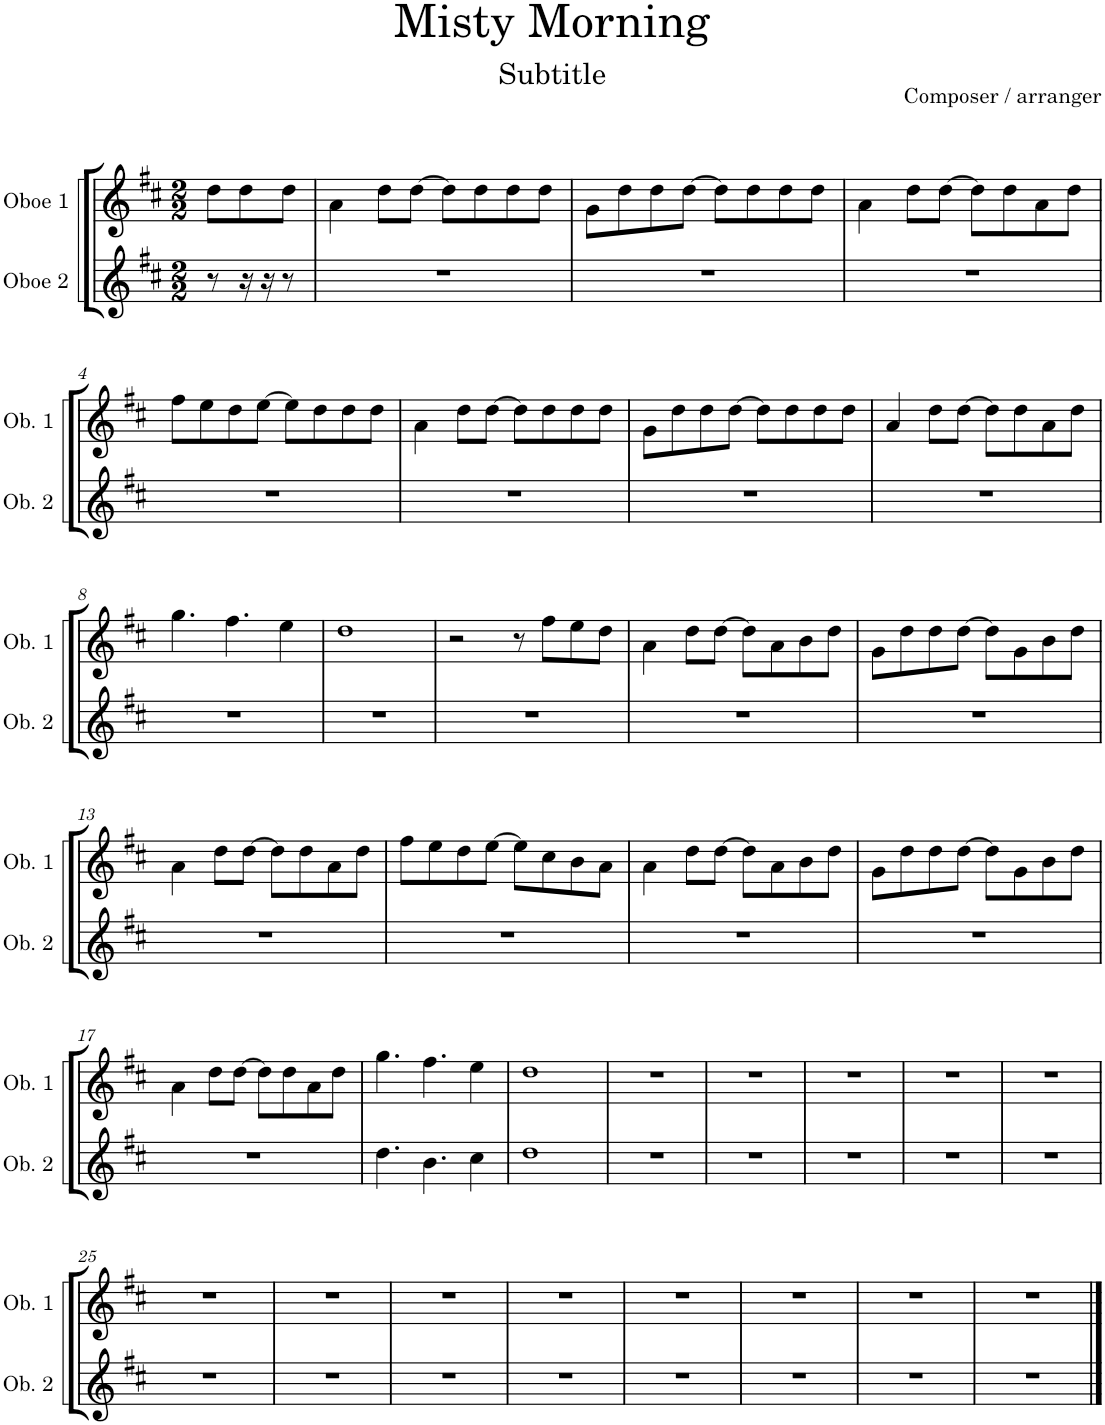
**kern	**kern
*part2	*part1
*staff2	*staff1
*I"Oboe 2	*I"Oboe 1
*I'Ob. 2	*I'Ob. 1
*clefG2	*clefG2
*k[f#c#]	*k[f#c#]
*M2/2	*M2/2
=	=
8r	8dd\L
16r	8dd\
16r	.
8r	8dd\J
=1	=1
1r	4a\
.	8dd\L
.	[8dd\J
.	8dd\L]
.	8dd\
.	8dd\
.	8dd\J
=2	=2
1r	8g\L
.	8dd\
.	8dd\
.	[8dd\J
.	8dd\L]
.	8dd\
.	8dd\
.	8dd\J
=3	=3
1r	4a\
.	8dd\L
.	[8dd\J
.	8dd\L]
.	8dd\
.	8a\
.	8dd\J
!!LO:LB:g=z
=4	=4
1r	8ff#\L
.	8ee\
.	8dd\
.	[8ee\J
.	8ee\L]
.	8dd\
.	8dd\
.	8dd\J
=5	=5
1r	4a\
.	8dd\L
.	[8dd\J
.	8dd\L]
.	8dd\
.	8dd\
.	8dd\J
=6	=6
1r	8g\L
.	8dd\
.	8dd\
.	[8dd\J
.	8dd\L]
.	8dd\
.	8dd\
.	8dd\J
=7	=7
1r	4a/
.	8dd\L
.	[8dd\J
.	8dd\L]
.	8dd\
.	8a\
.	8dd\J
!!LO:LB:g=z
=8	=8
1r	4.gg\
.	4.ff#\
.	4ee\
=9	=9
1r	1dd
=10	=10
1r	2r
.	8r
.	8ff#\L
.	8ee\
.	8dd\J
=11	=11
1r	4a\
.	8dd\L
.	[8dd\J
.	8dd\L]
.	8a\
.	8b\
.	8dd\J
=12	=12
1r	8g\L
.	8dd\
.	8dd\
.	[8dd\J
.	8dd\L]
.	8g\
.	8b\
.	8dd\J
!!LO:LB:g=z
=13	=13
1r	4a\
.	8dd\L
.	[8dd\J
.	8dd\L]
.	8dd\
.	8a\
.	8dd\J
=14	=14
1r	8ff#\L
.	8ee\
.	8dd\
.	[8ee\J
.	8ee\L]
.	8cc#\
.	8b\
.	8a\J
=15	=15
1r	4a\
.	8dd\L
.	[8dd\J
.	8dd\L]
.	8a\
.	8b\
.	8dd\J
=16	=16
1r	8g\L
.	8dd\
.	8dd\
.	[8dd\J
.	8dd\L]
.	8g\
.	8b\
.	8dd\J
!!LO:LB:g=z
=17	=17
1r	4a\
.	8dd\L
.	[8dd\J
.	8dd\L]
.	8dd\
.	8a\
.	8dd\J
=18	=18
4.dd\	4.gg\
4.b\	4.ff#\
4cc#\	4ee\
=19	=19
1dd	1dd
=20	=20
1r	1r
=21	=21
1r	1r
=22	=22
1r	1r
=23	=23
1r	1r
=24	=24
1r	1r
!!LO:LB:g=z
=25	=25
1r	1r
=26	=26
1r	1r
=27	=27
1r	1r
=28	=28
1r	1r
=29	=29
1r	1r
=30	=30
1r	1r
=31	=31
1r	1r
=32	=32
1r	1r
==	==
*-	*-
